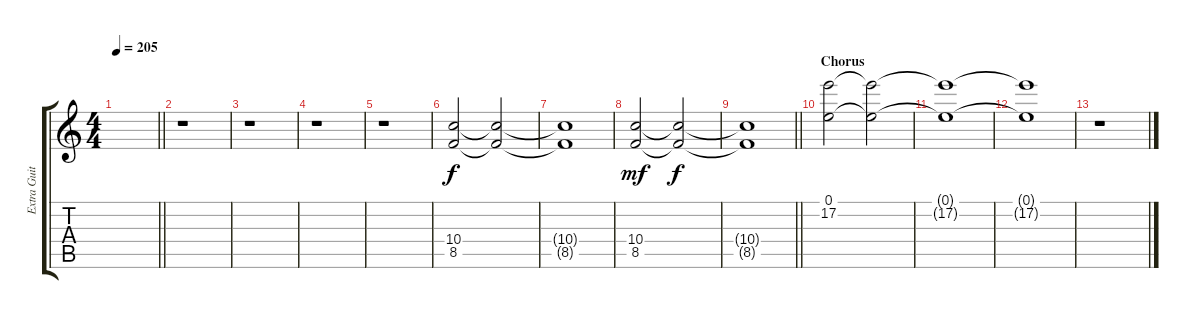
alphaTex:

\track ("Extra Guitar" "Extra Guit") {instrument distortionguitar}
\staff {score tabs}
\tuning (E4 B3 G3 D3 A2 E2) {hide}
\ts (4 4)
\tempo 205
\clef g2
\barLineRight lightlight
\ks aminor
|
r.1 |
r.1 |
r.1 |
r.1{volume 10 balance 14} |
(10.4 8.5).2 (10.4{t} 8.5{t}).2{volume 8} |
(10.4{t} 8.5{t}).1 |
(10.4 8.5).2{dy mf volume 10} (10.4{t} 8.5{t}).2{dy f volume 8} |
\barLineRight lightlight
(10.4{t} 8.5{t}).1 |
\section ("" "Chorus")
(0.1 17.2).2{volume 10 balance 8} (0.1{t} 17.2{t}).2{volume 4} |
(0.1{t} 17.2{t}).1 |
(0.1{t} 17.2{t}).1 |
r.1
